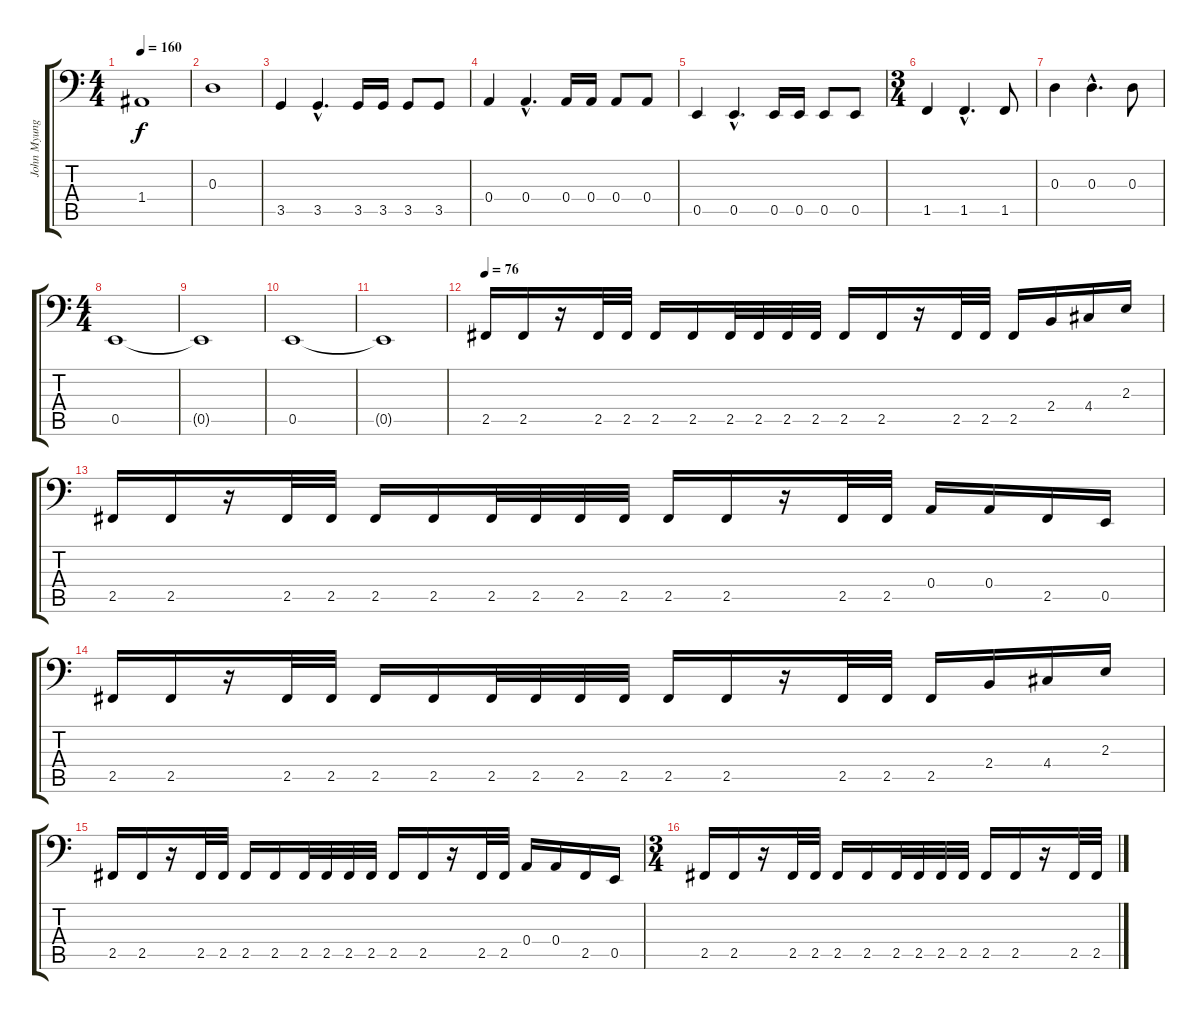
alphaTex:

\track ("John Myung - 6 Strings Bass" "John Myung") {instrument electricbassfinger}
\staff {score tabs}
\tuning (C3 G2 D2 A1 E1 B0) {hide}
\ts (4 4)
\tempo 160
\clef f4
\ks c
1.4{t}.1{dy f} |
0.3.1 |
3.5.4 3.5{hac}.4{d} 3.5.16 3.5.16 3.5.8 3.5.8 |
0.4.4 0.4{hac}.4{d} 0.4.16 0.4.16 0.4.8 0.4.8 |
0.5.4 0.5{hac}.4{d} 0.5.16 0.5.16 0.5.8 0.5.8 |
\ts (3 4)
1.5.4 1.5{hac}.4{d} 1.5.8 |
0.3.4 0.3{hac}.4{d} 0.3.8 |
\ts (4 4)
0.5.1 |
0.5{t}.1 |
0.5.1 |
0.5{t}.1 |
\tempo 76
2.5.16 2.5.16 r.16 2.5.32 2.5.32 2.5.16 2.5.16 2.5.32 2.5.32 2.5.32 2.5.32 2.5.16 2.5.16 r.16 2.5.32 2.5.32 2.5.16 2.4.16 4.4.16 2.3.16 |
2.5.16 2.5.16 r.16 2.5.32 2.5.32 2.5.16 2.5.16 2.5.32 2.5.32 2.5.32 2.5.32 2.5.16 2.5.16 r.16 2.5.32 2.5.32 0.4.16 0.4.16 2.5.16 0.5.16 |
2.5.16 2.5.16 r.16 2.5.32 2.5.32 2.5.16 2.5.16 2.5.32 2.5.32 2.5.32 2.5.32 2.5.16 2.5.16 r.16 2.5.32 2.5.32 2.5.16 2.4.16 4.4.16 2.3.16 |
2.5.16 2.5.16 r.16 2.5.32 2.5.32 2.5.16 2.5.16 2.5.32 2.5.32 2.5.32 2.5.32 2.5.16 2.5.16 r.16 2.5.32 2.5.32 0.4.16 0.4.16 2.5.16 0.5.16 |
\ts (3 4)
2.5.16 2.5.16 r.16 2.5.32 2.5.32 2.5.16 2.5.16 2.5.32 2.5.32 2.5.32 2.5.32 2.5.16 2.5.16 r.16 2.5.32 2.5.32
